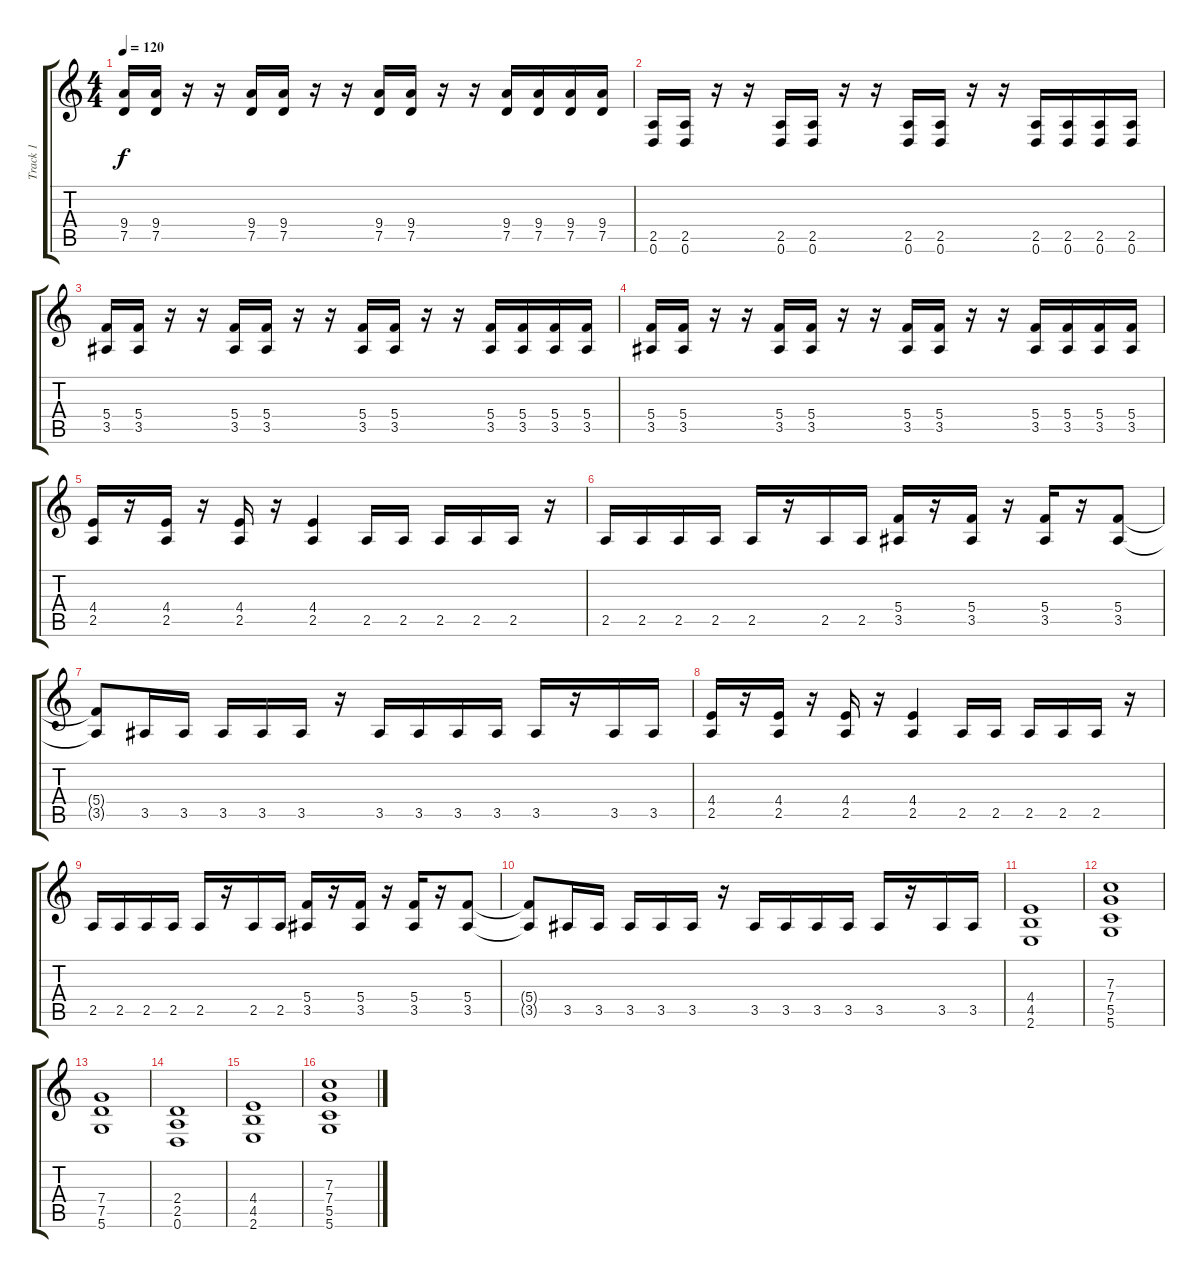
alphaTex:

\track ("Track 1" "Track 1") {instrument distortionguitar}
\staff {score tabs}
\tuning (D4 A3 F3 C3 G2 D2) {hide}
\ts (4 4)
\tempo 120
\clef g2
\ks c
(9.4 7.5).16{dy f} (9.4 7.5).16 r.16 r.16 (9.4 7.5).16 (9.4 7.5).16 r.16 r.16 (9.4 7.5).16 (9.4 7.5).16 r.16 r.16 (9.4 7.5).16 (9.4 7.5).16 (9.4 7.5).16 (9.4 7.5).16 |
(2.5 0.6).16 (2.5 0.6).16 r.16 r.16 (2.5 0.6).16 (2.5 0.6).16 r.16 r.16 (2.5 0.6).16 (2.5 0.6).16 r.16 r.16 (2.5 0.6).16 (2.5 0.6).16 (2.5 0.6).16 (2.5 0.6).16 |
(5.4 3.5).16 (5.4 3.5).16 r.16 r.16 (5.4 3.5).16 (5.4 3.5).16 r.16 r.16 (5.4 3.5).16 (5.4 3.5).16 r.16 r.16 (5.4 3.5).16 (5.4 3.5).16 (5.4 3.5).16 (5.4 3.5).16 |
(5.4 3.5).16 (5.4 3.5).16 r.16 r.16 (5.4 3.5).16 (5.4 3.5).16 r.16 r.16 (5.4 3.5).16 (5.4 3.5).16 r.16 r.16 (5.4 3.5).16 (5.4 3.5).16 (5.4 3.5).16 (5.4 3.5).16 |
(4.4 2.5).16 r.16 (4.4 2.5).16 r.16 (4.4 2.5).16 r.16 (4.4 2.5).4 2.5.16 2.5.16 2.5.16 2.5.16 2.5.16 r.16 |
2.5.16 2.5.16 2.5.16 2.5.16 2.5.16 r.16 2.5.16 2.5.16 (5.4 3.5).16 r.16 (5.4 3.5).16 r.16 (5.4 3.5).16 r.16 (5.4 3.5).8 |
(5.4{t} 3.5{t}).8 3.5.16 3.5.16 3.5.16 3.5.16 3.5.16 r.16 3.5.16 3.5.16 3.5.16 3.5.16 3.5.16 r.16 3.5.16 3.5.16 |
(4.4 2.5).16 r.16 (4.4 2.5).16 r.16 (4.4 2.5).16 r.16 (4.4 2.5).4 2.5.16 2.5.16 2.5.16 2.5.16 2.5.16 r.16 |
2.5.16 2.5.16 2.5.16 2.5.16 2.5.16 r.16 2.5.16 2.5.16 (5.4 3.5).16 r.16 (5.4 3.5).16 r.16 (5.4 3.5).16 r.16 (5.4 3.5).8 |
(5.4{t} 3.5{t}).8 3.5.16 3.5.16 3.5.16 3.5.16 3.5.16 r.16 3.5.16 3.5.16 3.5.16 3.5.16 3.5.16 r.16 3.5.16 3.5.16 |
(4.4 4.5 2.6).1 |
(7.3 7.4 5.5 5.6).1 |
(7.4 7.5 5.6).1 |
(2.4 2.5 0.6).1 |
(4.4 4.5 2.6).1 |
(7.3 7.4 5.5 5.6).1
